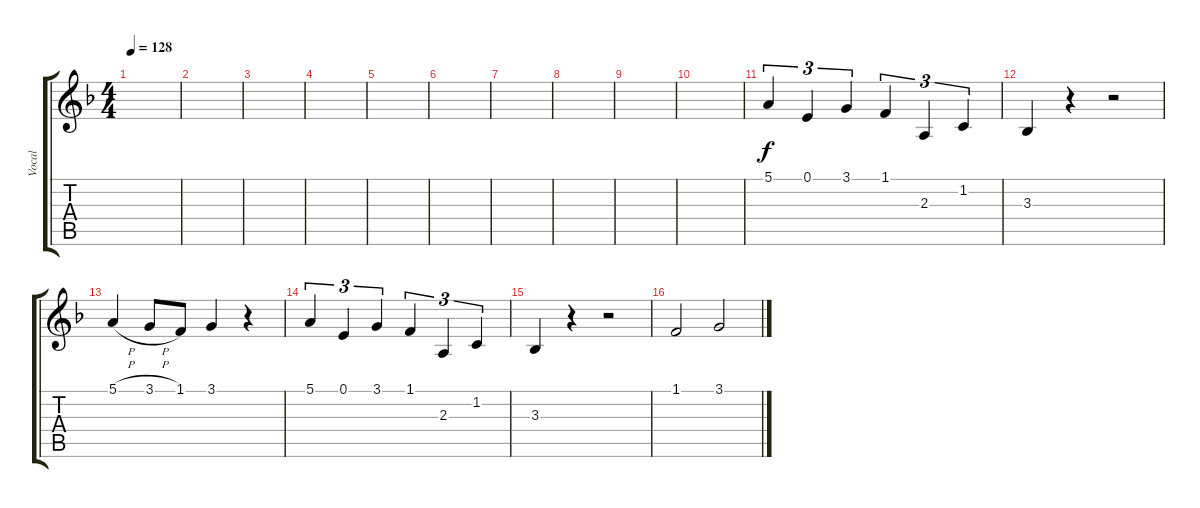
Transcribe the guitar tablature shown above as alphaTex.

\track ("Vocal" "Vocal") {instrument clarinet}
\staff {score tabs}
\tuning (E4 B3 G3 D3 A2 E2) {hide}
\ts (4 4)
\tempo 128
\clef g2
\ks f
|
|
|
|
|
|
|
|
|
|
5.1.4{tu (3 2)} 0.1.4{tu (3 2)} 3.1.4{tu (3 2)} 1.1.4{tu (3 2)} 2.3.4{tu (3 2)} 1.2.4{tu (3 2)} |
3.3.4 r.4 r.2 |
5.1{h}.4 3.1{h}.8 1.1.8 3.1.4 r.4 |
5.1.4{tu (3 2)} 0.1.4{tu (3 2)} 3.1.4{tu (3 2)} 1.1.4{tu (3 2)} 2.3.4{tu (3 2)} 1.2.4{tu (3 2)} |
3.3.4 r.4 r.2 |
1.1.2 3.1.2
